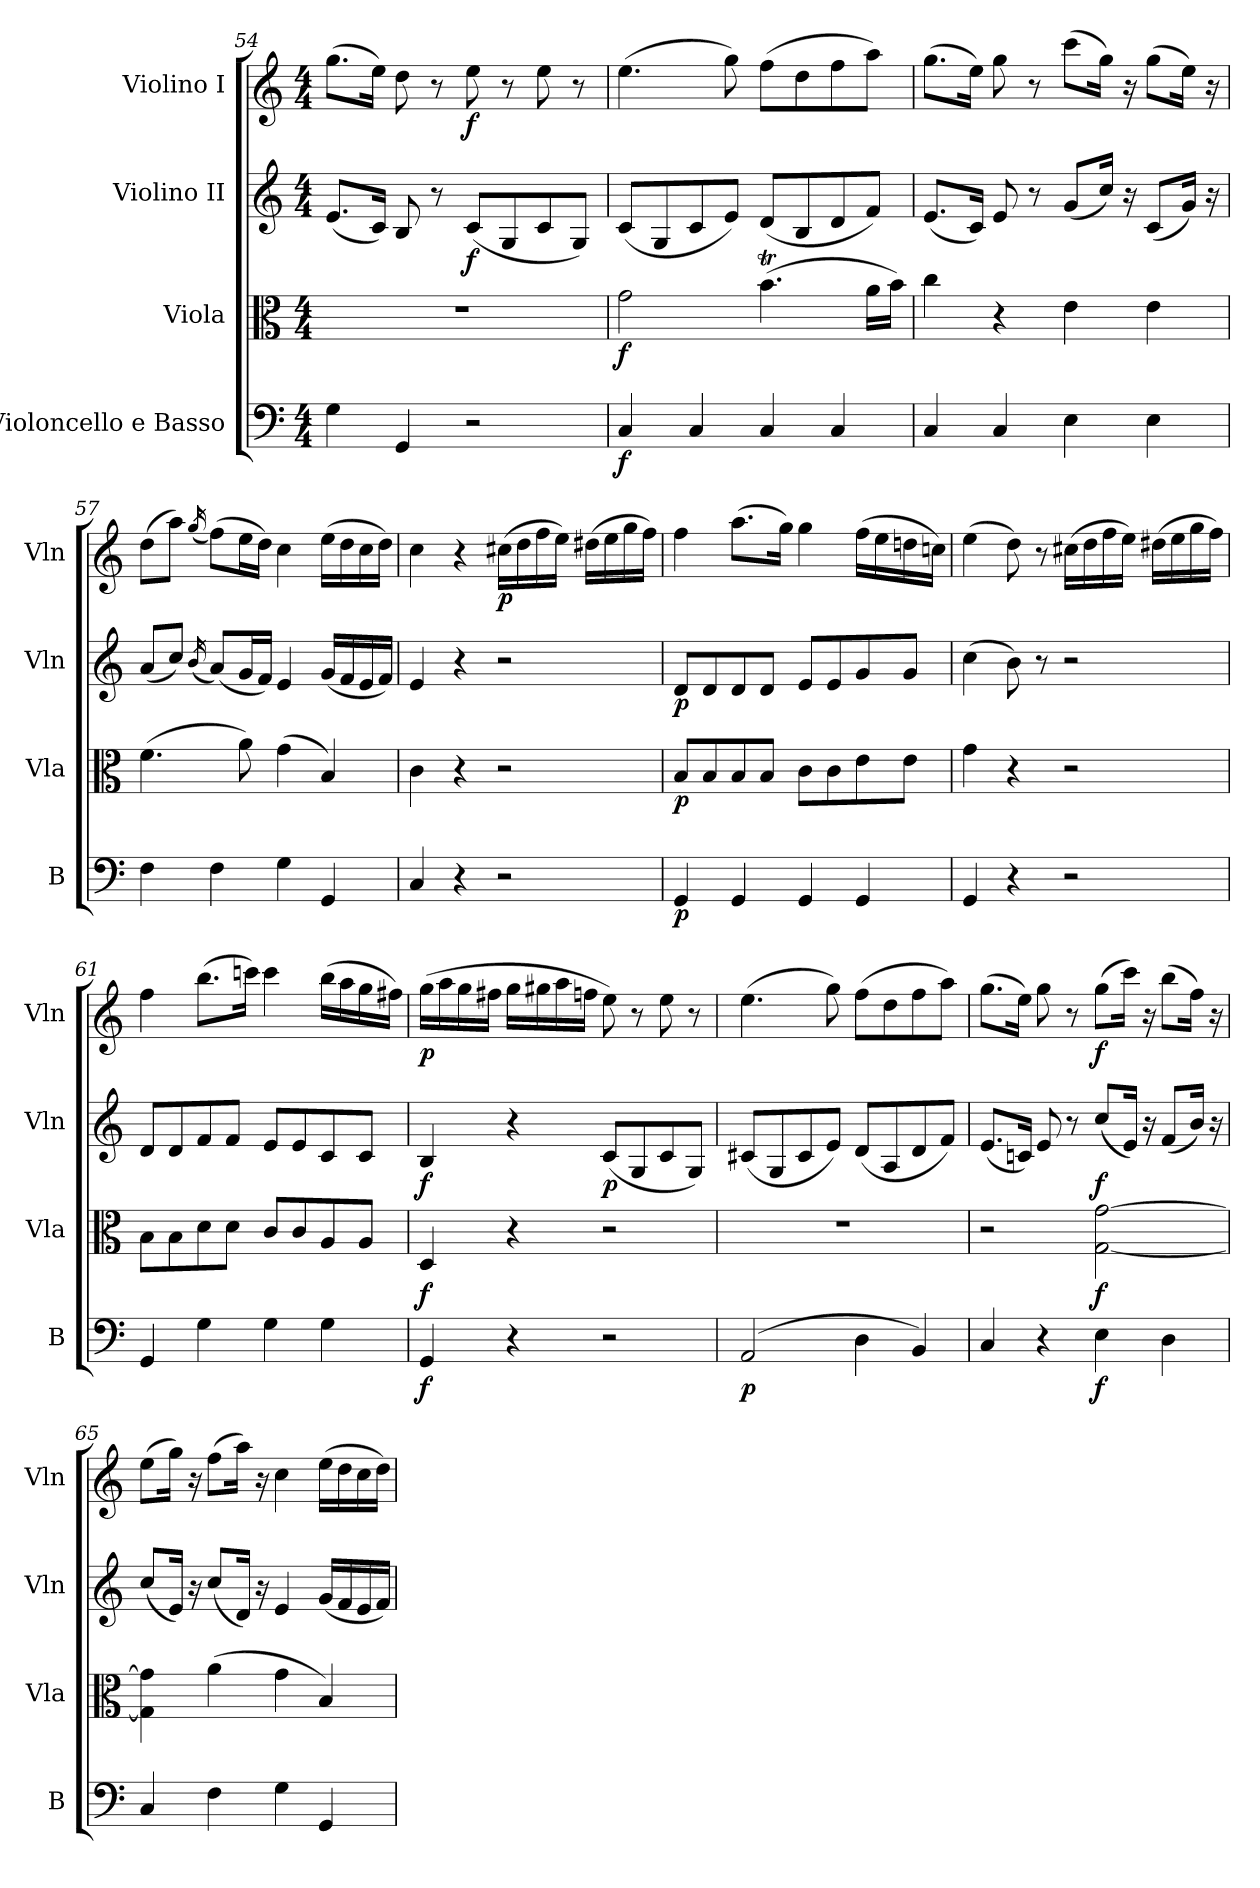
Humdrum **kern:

**kern	**dynam	**kern	**dynam	**kern	**dynam	**kern	**dynam
*part4	*part4	*part3	*part3	*part2	*part2	*part1	*part1
*staff4	*staff4	*staff3	*staff3	*staff2	*staff2	*staff1	*staff1
*I"Violoncello e Basso	*	*I"Viola	*	*I"Violino II	*	*I"Violino I	*
*I'B	*	*I'Vla	*	*I'Vln	*	*I'Vln	*
*clefF4	*	*clefC3	*	*clefG2	*	*clefG2	*
*k[]	*	*k[]	*	*k[]	*	*k[]	*
*C:	*	*C:	*	*C:	*	*C:	*
*M4/4	*	*M4/4	*	*M4/4	*	*M4/4	*
=54	=54	=54	=54	=54	=54	=54	=54
4G	.	1r	.	(8.eL	.	(8.ggL	.
.	.	.	.	16cJk)	.	16eeJk)	.
4GG	.	.	.	8B	.	8dd	.
.	.	.	.	8r	.	8r	.
2r	.	.	.	(8cL	f	8ee	f
.	.	.	.	8G	.	8r	.
.	.	.	.	8c	.	8ee	.
.	.	.	.	8GJ)	.	8r	.
!!LO:LB:g=z
=55	=55	=55	=55	=55	=55	=55	=55
4C	f	2g	f	(8cL	.	(4.ee	.
.	.	.	.	8G	.	.	.
4C	.	.	.	8c	.	.	.
.	.	.	.	8eJ)	.	8gg)	.
4C	.	(4.bt	.	(8dL	.	(8ffL	.
.	.	.	.	8B	.	8dd	.
4C	.	.	.	8d	.	8ff	.
.	.	16aTTTLL	.	8fJ)	.	8aaJ)	.
.	.	16bJJ)	.	.	.	.	.
=56	=56	=56	=56	=56	=56	=56	=56
4C	.	4cc	.	(8.eL	.	(8.ggL	.
.	.	.	.	16cJk)	.	16eeJk)	.
4C	.	4r	.	8e	.	8gg	.
.	.	.	.	8r	.	8r	.
4E	.	4e	.	(8gL	.	(8cccL	.
.	.	.	.	16ccJk)	.	16ggJk)	.
.	.	.	.	16r	.	16r	.
4E	.	4e	.	(8cL	.	(8ggL	.
.	.	.	.	16gJk)	.	16eeJk)	.
.	.	.	.	16r	.	16r	.
=57	=57	=57	=57	=57	=57	=57	=57
4F	.	(4.f	.	(8a/L	.	(8ddL	.
.	.	.	.	8cc/J)	.	8aaJ)	.
.	.	.	.	(<16qb	.	(<16qgg	.
4F	.	.	.	(8aL)	.	(8ffL)	.
.	.	8a)	.	16gL	.	16eeL	.
.	.	.	.	16fJJ)	.	16ddJJ)	.
4G	.	(4g	.	4e	.	4cc	.
4GG	.	4B)	.	(16gLL	.	(16eeLL	.
.	.	.	.	16f	.	16dd	.
.	.	.	.	16e	.	16cc	.
.	.	.	.	16fJJ)	.	16ddJJ)	.
=58	=58	=58	=58	=58	=58	=58	=58
4C	.	4c	.	4e	.	4cc	.
4r	.	4r	.	4r	.	4r	.
2r	.	2r	.	2r	.	(16cc#XLL	p
.	.	.	.	.	.	16dd	.
.	.	.	.	.	.	16ff	.
.	.	.	.	.	.	16eeJJ)	.
.	.	.	.	.	.	(16dd#XLL	.
.	.	.	.	.	.	16ee	.
.	.	.	.	.	.	16gg	.
.	.	.	.	.	.	16ffJJ)	.
!!LO:PB:g=z
=59	=59	=59	=59	=59	=59	=59	=59
4GG	p	8BL	p	8dL	p	4ff	.
.	.	8B	.	8d	.	.	.
4GG	.	8B	.	8d	.	(8.aaL	.
.	.	8BJ	.	8dJ	.	.	.
.	.	.	.	.	.	16ggJk)	.
4GG	.	8cL	.	8eL	.	4gg	.
.	.	8c	.	8e	.	.	.
4GG	.	8e	.	8g	.	(16ffLL	.
.	.	.	.	.	.	16ee	.
.	.	8eJ	.	8gJ	.	16ddn	.
.	.	.	.	.	.	16ccnJJ)	.
=60	=60	=60	=60	=60	=60	=60	=60
4GG	.	4g	.	(4cc	.	(4ee	.
4r	.	4r	.	8b)	.	8dd)	.
.	.	.	.	8r	.	8r	.
2r	.	2r	.	2r	.	(16cc#XLL	.
.	.	.	.	.	.	16dd	.
.	.	.	.	.	.	16ff	.
.	.	.	.	.	.	16eeJJ)	.
.	.	.	.	.	.	(16dd#XLL	.
.	.	.	.	.	.	16ee	.
.	.	.	.	.	.	16gg	.
.	.	.	.	.	.	16ffJJ)	.
=61	=61	=61	=61	=61	=61	=61	=61
4GG	.	8BL	.	8dL	.	4ff	.
.	.	8B	.	8d	.	.	.
4G	cresc.	8d	cresc.	8f	cresc.	(8.bbL	cresc.
.	.	8dJ	.	8fJ	.	.	.
.	.	.	.	.	.	16cccnJk)	.
4G	.	8cL	.	8eL	.	4ccc	.
.	.	8c	.	8e	.	.	.
4G	.	8A	.	8c	.	(16bbLL	.
.	.	.	.	.	.	16aa	.
.	.	8AJ	.	8cJ	.	16gg	.
.	.	.	.	.	.	16ff#XJJ)	.
=62	=62	=62	=62	=62	=62	=62	=62
4GG	f	4D	f	4B	f	(16ggLL	p
.	.	.	.	.	.	16aa	.
.	.	.	.	.	.	16gg	.
.	.	.	.	.	.	16ff#XJJ	.
4r	.	4r	.	4r	.	16ggLL	.
.	.	.	.	.	.	16gg#X	.
.	.	.	.	.	.	16aa	.
.	.	.	.	.	.	16ffnJJ	.
2r	.	2r	.	(8cL	p	8ee)	.
.	.	.	.	8G	.	8r	.
.	.	.	.	8c	.	8ee	.
.	.	.	.	8GJ)	.	8r	.
!!LO:LB:g=z
=63	=63	=63	=63	=63	=63	=63	=63
(2AA	p	1r	.	(8c#XL	.	(4.ee	.
.	.	.	.	8G	.	.	.
.	.	.	.	8c#	.	.	.
.	.	.	.	8eJ)	.	8gg)	.
4D	.	.	.	(8dL	.	(8ffL	.
.	.	.	.	8A	.	8dd	.
4BB)	.	.	.	8d	.	8ff	.
.	.	.	.	8fJ)	.	8aaJ)	.
=64	=64	=64	=64	=64	=64	=64	=64
4C	.	2r	.	(8.eL	.	(8.ggL	.
.	.	.	.	16cnJk)	.	16eeJk)	.
4r	.	.	.	8e	.	8gg	.
.	.	.	.	8r	.	8r	.
4E	f	[2g [2G	f	(8ccL	f	(8ggL	f
.	.	.	.	16eJk)	.	16cccJk)	.
.	.	.	.	16r	.	16r	.
4D	.	.	.	(8fL	.	(8bbL	.
.	.	.	.	16bJk)	.	16ffJk)	.
.	.	.	.	16r	.	16r	.
=65	=65	=65	=65	=65	=65	=65	=65
4C	.	4g] 4G]	.	(8ccL	.	(8eeL	.
.	.	.	.	16eJk)	.	16ggJk)	.
.	.	.	.	16r	.	16r	.
4F	.	(4a	.	(8ccL	.	(8ffL	.
.	.	.	.	16dJk)	.	16aaJk)	.
.	.	.	.	16r	.	16r	.
4G	.	4g	.	4e	.	4cc	.
4GG	.	4B)	.	(16gLL	.	(16eeLL	.
.	.	.	.	16f	.	16dd	.
.	.	.	.	16e	.	16cc	.
.	.	.	.	16fJJ)	.	16ddJJ)	.
=	=	=	=	=	=	=	=
*-	*-	*-	*-	*-	*-	*-	*-
